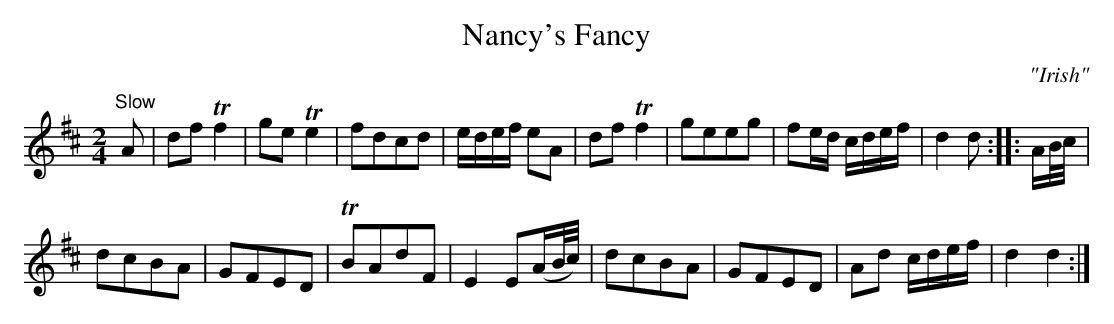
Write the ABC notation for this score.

X:1
T:Nancy's Fancy
C:"Irish"
L:1/8
M:2/4
K:D
"^Slow"
A|df Tf2|ge Te2|fdcd|e/d/e/f/ eA|df Tf2|geeg|fe/d/ c/d/e/f/|d2 d::A/B//c//|
dcBA|GFED|TBAdF|E2E(A/B//c//)|dcBA|GFED|Ad c/d/e/f/|d2d2:|]
